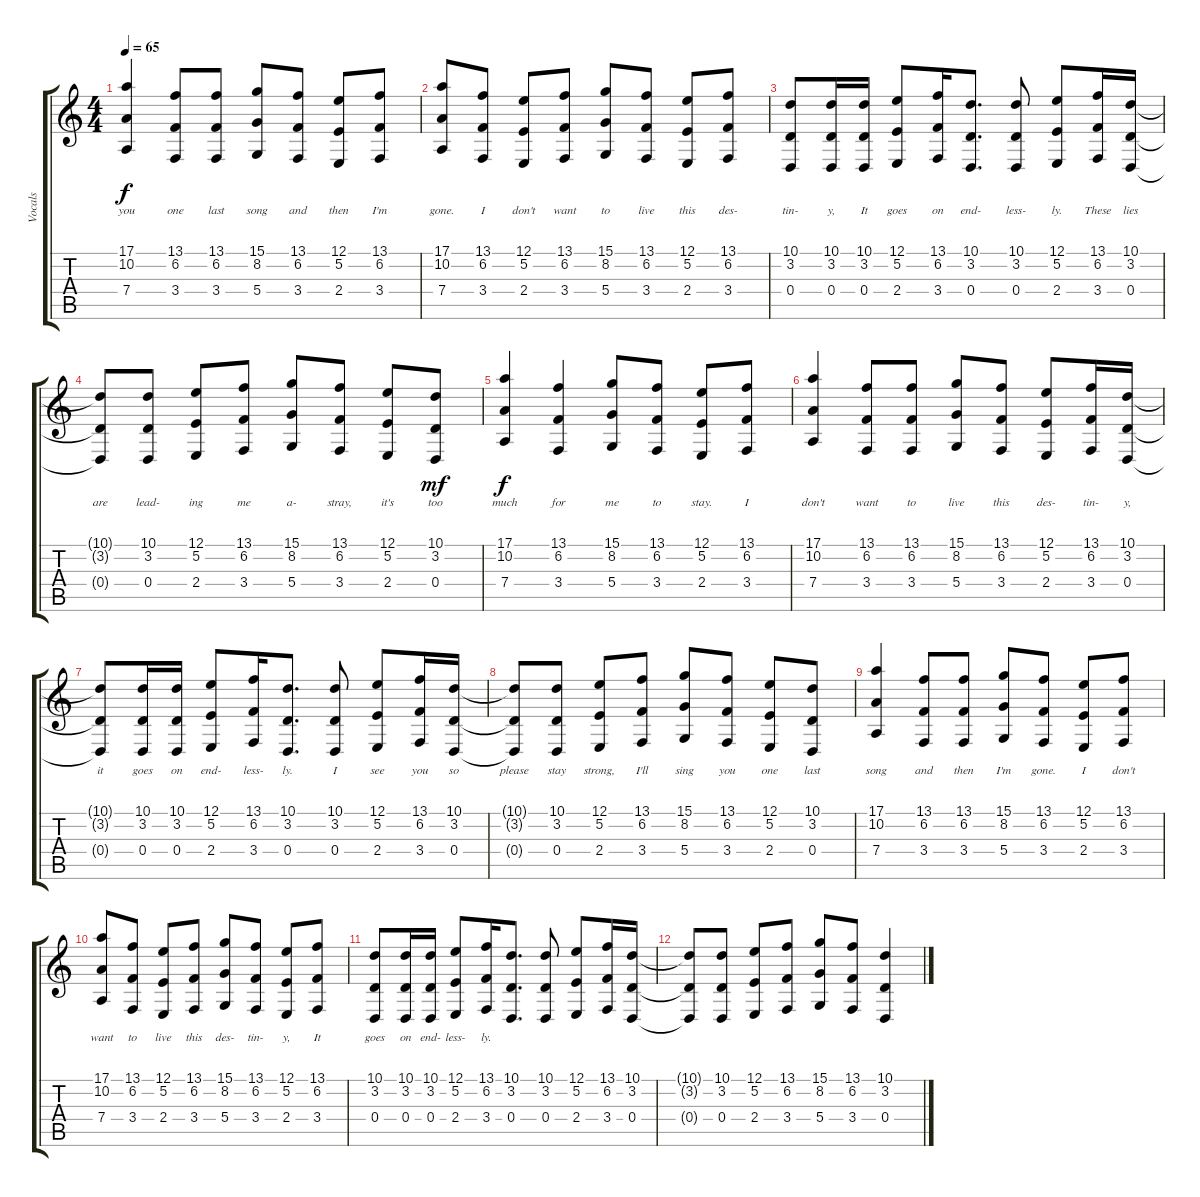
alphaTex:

\track ("Vocals" "Vocals") {instrument stringensemble1}
\staff {score tabs}
\tuning (E4 B3 G3 D3 A2 E2) {hide}
\ts (4 4)
\tempo 65
\clef g2
\ks c
(17.1 10.2 7.4).4{lyrics (0 "you") lyrics (1 "") lyrics (2 "") lyrics (3 "") lyrics (4 "") dy f} (13.1 6.2 3.4).8{lyrics (0 "one") lyrics (1 "") lyrics (2 "") lyrics (3 "") lyrics (4 "")} (13.1 6.2 3.4).8{lyrics (0 "last") lyrics (1 "") lyrics (2 "") lyrics (3 "") lyrics (4 "")} (15.1 8.2 5.4).8{lyrics (0 "song") lyrics (1 "") lyrics (2 "") lyrics (3 "") lyrics (4 "")} (13.1 6.2 3.4).8{lyrics (0 "and") lyrics (1 "") lyrics (2 "") lyrics (3 "") lyrics (4 "")} (12.1 5.2 2.4).8{lyrics (0 "then") lyrics (1 "") lyrics (2 "") lyrics (3 "") lyrics (4 "")} (13.1 6.2 3.4).8{lyrics (0 "I'm") lyrics (1 "") lyrics (2 "") lyrics (3 "") lyrics (4 "")} |
(17.1 10.2 7.4).8{lyrics (0 "gone.") lyrics (1 "") lyrics (2 "") lyrics (3 "") lyrics (4 "")} (13.1 6.2 3.4).8{lyrics (0 "I") lyrics (1 "") lyrics (2 "") lyrics (3 "") lyrics (4 "")} (12.1 5.2 2.4).8{lyrics (0 "don't") lyrics (1 "") lyrics (2 "") lyrics (3 "") lyrics (4 "")} (13.1 6.2 3.4).8{lyrics (0 "want") lyrics (1 "") lyrics (2 "") lyrics (3 "") lyrics (4 "")} (15.1 8.2 5.4).8{lyrics (0 "to") lyrics (1 "") lyrics (2 "") lyrics (3 "") lyrics (4 "")} (13.1 6.2 3.4).8{lyrics (0 "live") lyrics (1 "") lyrics (2 "") lyrics (3 "") lyrics (4 "")} (12.1 5.2 2.4).8{lyrics (0 "this") lyrics (1 "") lyrics (2 "") lyrics (3 "") lyrics (4 "")} (13.1 6.2 3.4).8{lyrics (0 "des-") lyrics (1 "") lyrics (2 "") lyrics (3 "") lyrics (4 "")} |
(10.1 3.2 0.4).8{lyrics (0 "tin-") lyrics (1 "") lyrics (2 "") lyrics (3 "") lyrics (4 "")} (10.1 3.2 0.4).16{lyrics (0 "y,") lyrics (1 "") lyrics (2 "") lyrics (3 "") lyrics (4 "")} (10.1 3.2 0.4).16{lyrics (0 "It") lyrics (1 "") lyrics (2 "") lyrics (3 "") lyrics (4 "")} (12.1 5.2 2.4).8{lyrics (0 "goes") lyrics (1 "") lyrics (2 "") lyrics (3 "") lyrics (4 "")} (13.1 6.2 3.4).16{lyrics (0 "on") lyrics (1 "") lyrics (2 "") lyrics (3 "") lyrics (4 "")} (10.1 3.2 0.4).8{d lyrics (0 "end-") lyrics (1 "") lyrics (2 "") lyrics (3 "") lyrics (4 "")} (10.1 3.2 0.4).8{lyrics (0 "less-") lyrics (1 "") lyrics (2 "") lyrics (3 "") lyrics (4 "")} (12.1 5.2 2.4).8{lyrics (0 "ly.") lyrics (1 "") lyrics (2 "") lyrics (3 "") lyrics (4 "")} (13.1 6.2 3.4).16{lyrics (0 "These") lyrics (1 "") lyrics (2 "") lyrics (3 "") lyrics (4 "")} (10.1 3.2 0.4).16{lyrics (0 "lies") lyrics (1 "") lyrics (2 "") lyrics (3 "") lyrics (4 "")} |
(10.1{t} 3.2{t} 0.4{t}).8{lyrics (0 "are") lyrics (1 "") lyrics (2 "") lyrics (3 "") lyrics (4 "")} (10.1 3.2 0.4).8{lyrics (0 "lead-") lyrics (1 "") lyrics (2 "") lyrics (3 "") lyrics (4 "")} (12.1 5.2 2.4).8{lyrics (0 "ing") lyrics (1 "") lyrics (2 "") lyrics (3 "") lyrics (4 "")} (13.1 6.2 3.4).8{lyrics (0 "me") lyrics (1 "") lyrics (2 "") lyrics (3 "") lyrics (4 "")} (15.1 8.2 5.4).8{lyrics (0 "a-") lyrics (1 "") lyrics (2 "") lyrics (3 "") lyrics (4 "")} (13.1 6.2 3.4).8{lyrics (0 "stray,") lyrics (1 "") lyrics (2 "") lyrics (3 "") lyrics (4 "")} (12.1 5.2 2.4).8{lyrics (0 "it's") lyrics (1 "") lyrics (2 "") lyrics (3 "") lyrics (4 "")} (10.1 3.2 0.4).8{lyrics (0 "too") lyrics (1 "") lyrics (2 "") lyrics (3 "") lyrics (4 "") dy mf} |
(17.1 10.2 7.4).4{lyrics (0 "much") lyrics (1 "") lyrics (2 "") lyrics (3 "") lyrics (4 "") dy f} (13.1 6.2 3.4).4{lyrics (0 "for") lyrics (1 "") lyrics (2 "") lyrics (3 "") lyrics (4 "")} (15.1 8.2 5.4).8{lyrics (0 "me") lyrics (1 "") lyrics (2 "") lyrics (3 "") lyrics (4 "")} (13.1 6.2 3.4).8{lyrics (0 "to") lyrics (1 "") lyrics (2 "") lyrics (3 "") lyrics (4 "")} (12.1 5.2 2.4).8{lyrics (0 "stay.") lyrics (1 "") lyrics (2 "") lyrics (3 "") lyrics (4 "")} (13.1 6.2 3.4).8{lyrics (0 "I") lyrics (1 "") lyrics (2 "") lyrics (3 "") lyrics (4 "")} |
(17.1 10.2 7.4).4{lyrics (0 "don't") lyrics (1 "") lyrics (2 "") lyrics (3 "") lyrics (4 "")} (13.1 6.2 3.4).8{lyrics (0 "want") lyrics (1 "") lyrics (2 "") lyrics (3 "") lyrics (4 "")} (13.1 6.2 3.4).8{lyrics (0 "to") lyrics (1 "") lyrics (2 "") lyrics (3 "") lyrics (4 "")} (15.1 8.2 5.4).8{lyrics (0 "live") lyrics (1 "") lyrics (2 "") lyrics (3 "") lyrics (4 "")} (13.1 6.2 3.4).8{lyrics (0 "this") lyrics (1 "") lyrics (2 "") lyrics (3 "") lyrics (4 "")} (12.1 5.2 2.4).8{lyrics (0 "des-") lyrics (1 "") lyrics (2 "") lyrics (3 "") lyrics (4 "")} (13.1 6.2 3.4).16{lyrics (0 "tin-") lyrics (1 "") lyrics (2 "") lyrics (3 "") lyrics (4 "")} (10.1 3.2 0.4).16{lyrics (0 "y,") lyrics (1 "") lyrics (2 "") lyrics (3 "") lyrics (4 "")} |
(10.1{t} 3.2{t} 0.4{t}).8{lyrics (0 "it") lyrics (1 "") lyrics (2 "") lyrics (3 "") lyrics (4 "")} (10.1 3.2 0.4).16{lyrics (0 "goes") lyrics (1 "") lyrics (2 "") lyrics (3 "") lyrics (4 "")} (10.1 3.2 0.4).16{lyrics (0 "on") lyrics (1 "") lyrics (2 "") lyrics (3 "") lyrics (4 "")} (12.1 5.2 2.4).8{lyrics (0 "end-") lyrics (1 "") lyrics (2 "") lyrics (3 "") lyrics (4 "")} (13.1 6.2 3.4).16{lyrics (0 "less-") lyrics (1 "") lyrics (2 "") lyrics (3 "") lyrics (4 "")} (10.1 3.2 0.4).8{d lyrics (0 "ly.") lyrics (1 "") lyrics (2 "") lyrics (3 "") lyrics (4 "")} (10.1 3.2 0.4).8{lyrics (0 "I") lyrics (1 "") lyrics (2 "") lyrics (3 "") lyrics (4 "")} (12.1 5.2 2.4).8{lyrics (0 "see") lyrics (1 "") lyrics (2 "") lyrics (3 "") lyrics (4 "")} (13.1 6.2 3.4).16{lyrics (0 "you") lyrics (1 "") lyrics (2 "") lyrics (3 "") lyrics (4 "")} (10.1 3.2 0.4).16{lyrics (0 "so") lyrics (1 "") lyrics (2 "") lyrics (3 "") lyrics (4 "")} |
(10.1{t} 3.2{t} 0.4{t}).8{lyrics (0 "please") lyrics (1 "") lyrics (2 "") lyrics (3 "") lyrics (4 "")} (10.1 3.2 0.4).8{lyrics (0 "stay") lyrics (1 "") lyrics (2 "") lyrics (3 "") lyrics (4 "")} (12.1 5.2 2.4).8{lyrics (0 "strong,") lyrics (1 "") lyrics (2 "") lyrics (3 "") lyrics (4 "")} (13.1 6.2 3.4).8{lyrics (0 "I'll") lyrics (1 "") lyrics (2 "") lyrics (3 "") lyrics (4 "")} (15.1 8.2 5.4).8{lyrics (0 "sing") lyrics (1 "") lyrics (2 "") lyrics (3 "") lyrics (4 "")} (13.1 6.2 3.4).8{lyrics (0 "you") lyrics (1 "") lyrics (2 "") lyrics (3 "") lyrics (4 "")} (12.1 5.2 2.4).8{lyrics (0 "one") lyrics (1 "") lyrics (2 "") lyrics (3 "") lyrics (4 "")} (10.1 3.2 0.4).8{lyrics (0 "last") lyrics (1 "") lyrics (2 "") lyrics (3 "") lyrics (4 "")} |
(17.1 10.2 7.4).4{lyrics (0 "song") lyrics (1 "") lyrics (2 "") lyrics (3 "") lyrics (4 "")} (13.1 6.2 3.4).8{lyrics (0 "and") lyrics (1 "") lyrics (2 "") lyrics (3 "") lyrics (4 "")} (13.1 6.2 3.4).8{lyrics (0 "then") lyrics (1 "") lyrics (2 "") lyrics (3 "") lyrics (4 "")} (15.1 8.2 5.4).8{lyrics (0 "I'm") lyrics (1 "") lyrics (2 "") lyrics (3 "") lyrics (4 "")} (13.1 6.2 3.4).8{lyrics (0 "gone.") lyrics (1 "") lyrics (2 "") lyrics (3 "") lyrics (4 "")} (12.1 5.2 2.4).8{lyrics (0 "I") lyrics (1 "") lyrics (2 "") lyrics (3 "") lyrics (4 "")} (13.1 6.2 3.4).8{lyrics (0 "don't") lyrics (1 "") lyrics (2 "") lyrics (3 "") lyrics (4 "")} |
(17.1 10.2 7.4).8{lyrics (0 "want") lyrics (1 "") lyrics (2 "") lyrics (3 "") lyrics (4 "")} (13.1 6.2 3.4).8{lyrics (0 "to") lyrics (1 "") lyrics (2 "") lyrics (3 "") lyrics (4 "")} (12.1 5.2 2.4).8{lyrics (0 "live") lyrics (1 "") lyrics (2 "") lyrics (3 "") lyrics (4 "")} (13.1 6.2 3.4).8{lyrics (0 "this") lyrics (1 "") lyrics (2 "") lyrics (3 "") lyrics (4 "")} (15.1 8.2 5.4).8{lyrics (0 "des-") lyrics (1 "") lyrics (2 "") lyrics (3 "") lyrics (4 "")} (13.1 6.2 3.4).8{lyrics (0 "tin-") lyrics (1 "") lyrics (2 "") lyrics (3 "") lyrics (4 "")} (12.1 5.2 2.4).8{lyrics (0 "y,") lyrics (1 "") lyrics (2 "") lyrics (3 "") lyrics (4 "")} (13.1 6.2 3.4).8{lyrics (0 "It") lyrics (1 "") lyrics (2 "") lyrics (3 "") lyrics (4 "")} |
(10.1 3.2 0.4).8{lyrics (0 "goes") lyrics (1 "") lyrics (2 "") lyrics (3 "") lyrics (4 "")} (10.1 3.2 0.4).16{lyrics (0 "on") lyrics (1 "") lyrics (2 "") lyrics (3 "") lyrics (4 "")} (10.1 3.2 0.4).16{lyrics (0 "end-") lyrics (1 "") lyrics (2 "") lyrics (3 "") lyrics (4 "")} (12.1 5.2 2.4).8{lyrics (0 "less-") lyrics (1 "") lyrics (2 "") lyrics (3 "") lyrics (4 "")} (13.1 6.2 3.4).16{lyrics (0 "ly.") lyrics (1 "") lyrics (2 "") lyrics (3 "") lyrics (4 "")} (10.1 3.2 0.4).8{d} (10.1 3.2 0.4).8 (12.1 5.2 2.4).8 (13.1 6.2 3.4).16 (10.1 3.2 0.4).16 |
(10.1{t} 3.2{t} 0.4{t}).8 (10.1 3.2 0.4).8 (12.1 5.2 2.4).8 (13.1 6.2 3.4).8 (15.1 8.2 5.4).8 (13.1 6.2 3.4).8 (10.1 3.2 0.4).4
